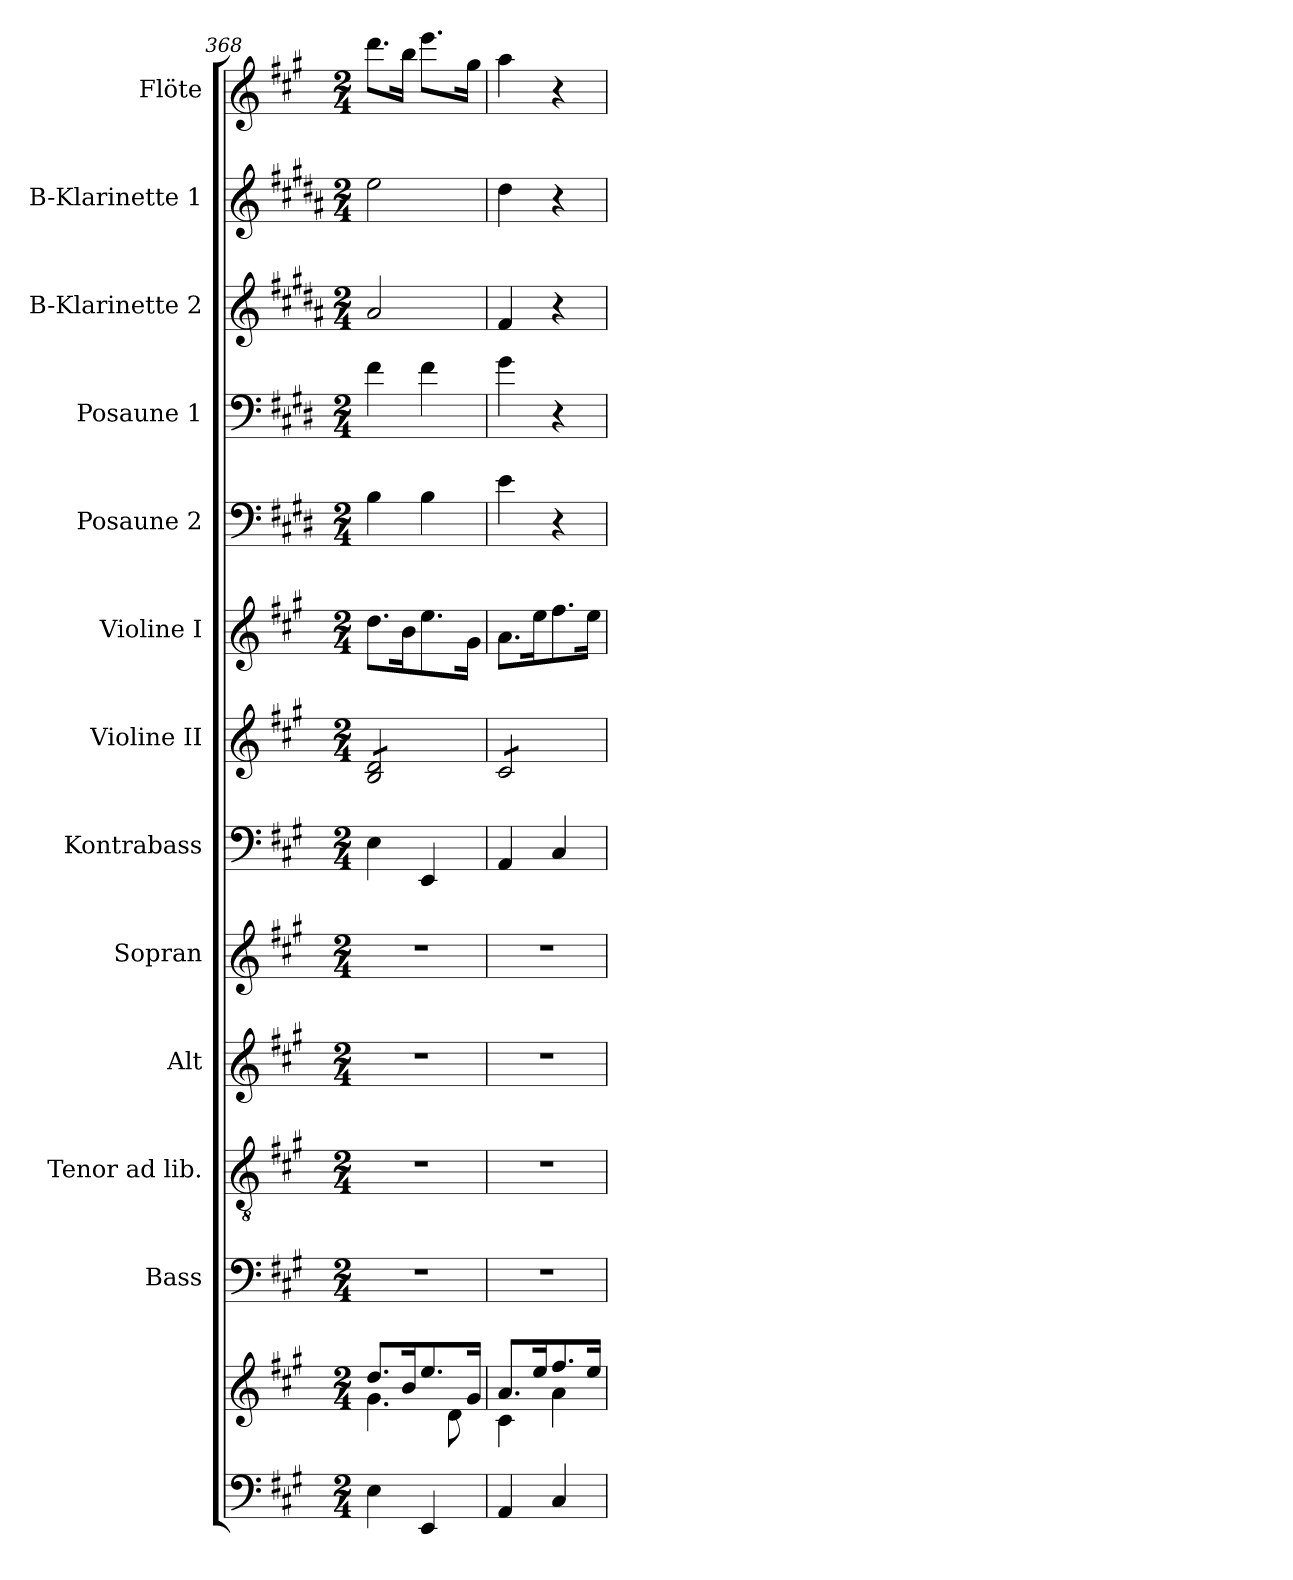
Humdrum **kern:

**kern	**kern	**kern	**kern	**kern	**kern	**kern	**kern	**kern	**kern	**kern	**kern	**kern	**kern
*part13	*part13	*part12	*part11	*part10	*part9	*part8	*part7	*part6	*part5	*part4	*part3	*part2	*part1
*staff14	*staff13	*staff12	*staff11	*staff10	*staff9	*staff8	*staff7	*staff6	*staff5	*staff4	*staff3	*staff2	*staff1
*	*	*I"Bass	*I"Tenor ad lib.	*I"Alt	*I"Sopran	*I"Kontrabass	*I"Violine II	*I"Violine I	*I"Posaune 2	*I"Posaune 1	*I"B-Klarinette 2	*I"B-Klarinette 1	*I"Flöte
*	*	*I'B.	*I'T.	*I'A.	*I'S.	*I'Kb.	*I'Vl. II	*I'Vl. I	*I'Pos 2	*I'Pos. 1	*I'B Kl. 2	*I'B Kl. 1	*I'Fl.
*clefF4	*clefG2	*clefF4	*clefGv2	*clefG2	*clefG2	*clefF4	*clefG2	*clefG2	*clefF4	*clefF4	*clefG2	*clefG2	*clefG2
*	*	*	*	*	*	*ITrd7c12	*	*	*ITrd4c7	*ITrd4c7	*ITrd1c2	*ITrd1c2	*
*k[f#c#g#]	*k[f#c#g#]	*k[f#c#g#]	*k[f#c#g#]	*k[f#c#g#]	*k[f#c#g#]	*k[f#c#g#]	*k[f#c#g#]	*k[f#c#g#]	*k[f#c#g#]	*k[f#c#g#]	*k[f#c#g#]	*k[f#c#g#]	*k[f#c#g#]
*A:	*A:	*A:	*A:	*A:	*A:	*A:	*A:	*A:	*A:	*A:	*A:	*A:	*A:
*M2/4	*M2/4	*M2/4	*M2/4	*M2/4	*M2/4	*M2/4	*M2/4	*M2/4	*M2/4	*M2/4	*M2/4	*M2/4	*M2/4
=368	=368	=368	=368	=368	=368	=368	=368	=368	=368	=368	=368	=368	=368
*	*^	*	*	*	*	*	*	*	*	*	*	*	*
*	*	*	*	*	*	*	*	*tremolo	*	*	*	*	*	*
4E\	8.dd/L	4.g#\	2r	2r	2r	2r	4EE\	8B/ 8d/L	8.dd\L	4E\	4B\	2g#/	2dd\	8.ddd\L
.	.	.	.	.	.	.	.	8B/ 8d/	.	.	.	.	.	.
.	16b/k	.	.	.	.	.	.	.	16b\k	.	.	.	.	16bb\Jk
4EE/	8.ee/	.	.	.	.	.	4EEE/	8B/ 8d/	8.ee\	4E\	4B\	.	.	8.eee\L
.	.	8d\	.	.	.	.	.	8B/ 8d/J	.	.	.	.	.	.
.	16g#/Jk	.	.	.	.	.	.	.	16g#\Jk	.	.	.	.	16gg#\Jk
=369	=369	=369	=369	=369	=369	=369	=369	=369	=369	=369	=369	=369	=369	=369
4AA/	8.a/L	4c#\	2r	2r	2r	2r	4AAA/	8c#/L	8.a\L	4A\	4c#\	4e/	4cc#\	4aa\
.	.	.	.	.	.	.	.	8c#/	.	.	.	.	.	.
.	16ee/k	.	.	.	.	.	.	.	16ee\k	.	.	.	.	.
4C#/	8.ff#/	4a\	.	.	.	.	4CC#/	8c#/	8.ff#\	4r	4r	4r	4r	4r
.	.	.	.	.	.	.	.	8c#/J	.	.	.	.	.	.
*	*	*	*	*	*	*	*	*Xtremolo	*	*	*	*	*	*
.	16ee/Jk	.	.	.	.	.	.	.	16ee\Jk	.	.	.	.	.
*	*v	*v	*	*	*	*	*	*	*	*	*	*	*	*
=	=	=	=	=	=	=	=	=	=	=	=	=	=
*-	*-	*-	*-	*-	*-	*-	*-	*-	*-	*-	*-	*-	*-
